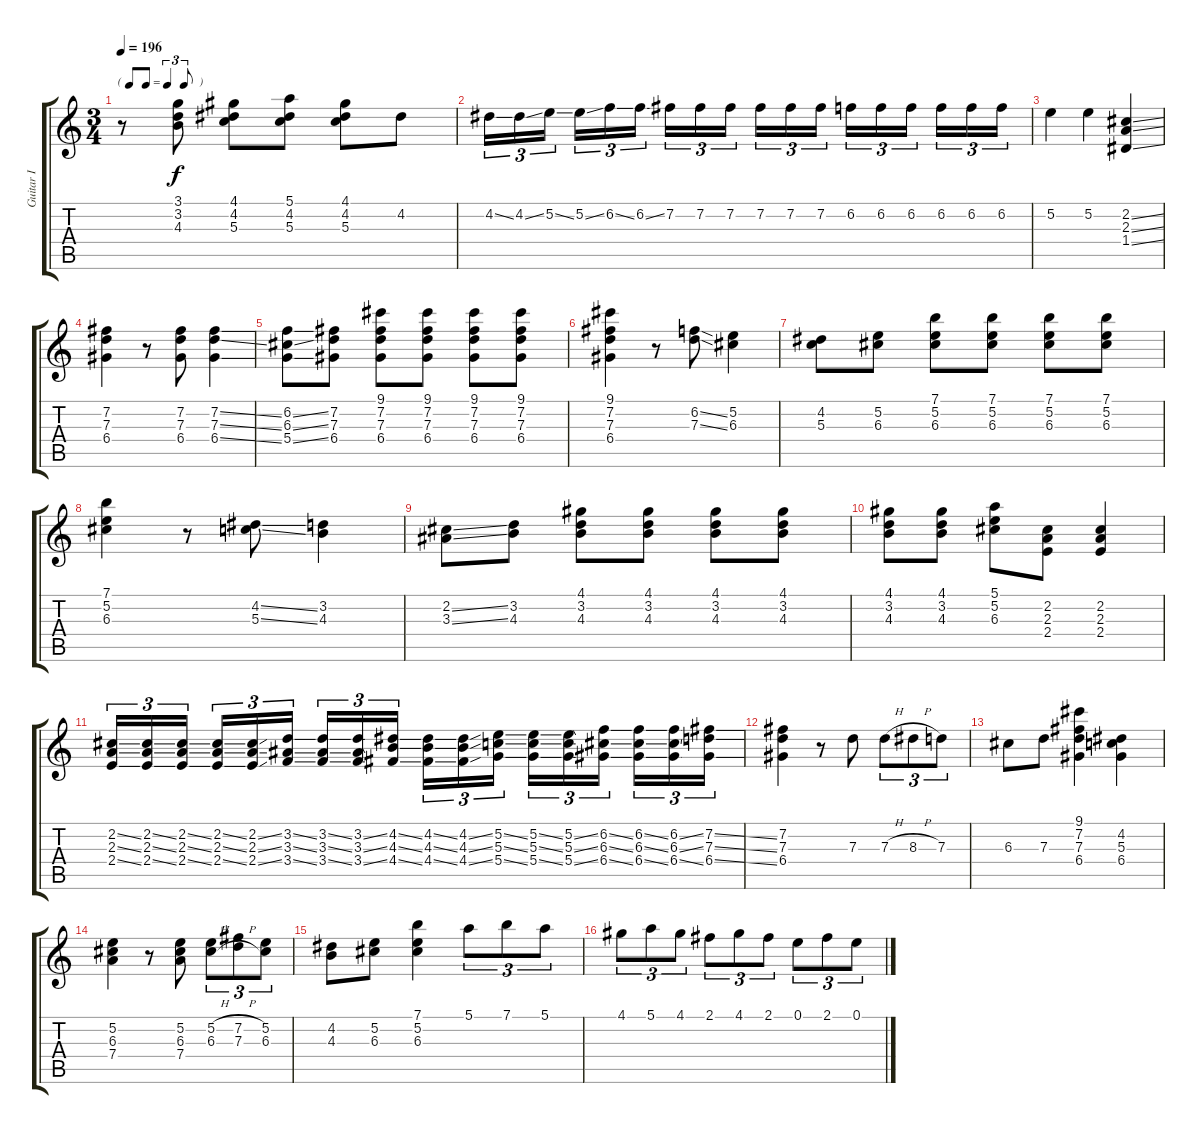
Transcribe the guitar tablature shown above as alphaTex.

\track ("Guitar I" "Guitar I") {instrument acousticguitarsteel}
\staff {score tabs}
\tuning (E4 B3 G3 D3 A2 E2) {hide}
\ts (3 4)
\tf triplet8th
\tempo 196
\clef g2
\ks c
r.8{dy f} (3.1 3.2 4.3).8 (4.1 4.2 5.3).8 (5.1 4.2 5.3).8 (4.1 4.2 5.3).8 4.2.8 |
4.2{ss}.16{tu (3 2)} 4.2{ss}.16{tu (3 2)} 5.2{ss}.16{tu (3 2)} 5.2{ss}.16{tu (3 2)} 6.2{ss}.16{tu (3 2)} 6.2{ss}.16{tu (3 2)} 7.2.16{tu (3 2)} 7.2.16{tu (3 2)} 7.2.16{tu (3 2)} 7.2.16{tu (3 2)} 7.2.16{tu (3 2)} 7.2.16{tu (3 2)} 6.2.16{tu (3 2)} 6.2.16{tu (3 2)} 6.2.16{tu (3 2)} 6.2.16{tu (3 2)} 6.2.16{tu (3 2)} 6.2.16{tu (3 2)} |
5.2.4 5.2.4 (2.2{ss} 2.3{ss} 1.4{ss}).4 |
(7.2 7.3 6.4).4 r.8 (7.2 7.3 6.4).8 (7.2{ss} 7.3{ss} 6.4{ss}).4 |
(6.2{ss} 6.3{ss} 5.4{ss}).8 (7.2 7.3 6.4).8 (9.1 7.2 7.3 6.4).8 (9.1 7.2 7.3 6.4).8 (9.1 7.2 7.3 6.4).8 (9.1 7.2 7.3 6.4).8 |
(9.1 7.2 7.3 6.4).4 r.8 (6.2{ss} 7.3{ss}).8 (5.2 6.3).4 |
(4.2 5.3).8 (5.2 6.3).8 (7.1 5.2 6.3).8 (7.1 5.2 6.3).8 (7.1 5.2 6.3).8 (7.1 5.2 6.3).8 |
(7.1 5.2 6.3).4 r.8 (4.2{ss} 5.3{ss}).8 (3.2 4.3).4 |
(2.2{ss} 3.3{ss}).8 (3.2 4.3).8 (4.1 3.2 4.3).8 (4.1 3.2 4.3).8 (4.1 3.2 4.3).8 (4.1 3.2 4.3).8 |
(4.1 3.2 4.3).8 (4.1 3.2 4.3).8 (5.1 5.2 6.3).8 (2.2 2.3 2.4).8 (2.2 2.3 2.4).4 |
(2.2{ss} 2.3{ss} 2.4{ss}).16{tu (3 2)} (2.2{ss} 2.3{ss} 2.4{ss}).16{tu (3 2)} (2.2{ss} 2.3{ss} 2.4{ss}).16{tu (3 2)} (2.2{ss} 2.3{ss} 2.4{ss}).16{tu (3 2)} (2.2{ss} 2.3{ss} 2.4{ss}).16{tu (3 2)} (3.2{ss} 3.3{ss} 3.4{ss}).16{tu (3 2)} (3.2{ss} 3.3{ss} 3.4{ss}).16{tu (3 2)} (3.2{ss} 3.3{ss} 3.4{ss}).16{tu (3 2)} (4.2{ss} 4.3{ss} 4.4{ss}).16{tu (3 2)} (4.2{ss} 4.3{ss} 4.4{ss}).16{tu (3 2)} (4.2{ss} 4.3{ss} 4.4{ss}).16{tu (3 2)} (5.2{ss} 5.3{ss} 5.4{ss}).16{tu (3 2)} (5.2{ss} 5.3{ss} 5.4{ss}).16{tu (3 2)} (5.2{ss} 5.3{ss} 5.4{ss}).16{tu (3 2)} (6.2{ss} 6.3{ss} 6.4{ss}).16{tu (3 2)} (6.2{ss} 6.3{ss} 6.4{ss}).16{tu (3 2)} (6.2{ss} 6.3{ss} 6.4{ss}).16{tu (3 2)} (7.2{ss} 7.3{ss} 6.4{ss}).16{tu (3 2)} |
(7.2 7.3 6.4).4 r.8 7.3.8 7.3{h}.8{tu (3 2)} 8.3{h}.8{tu (3 2)} 7.3.8{tu (3 2)} |
6.3.8 7.3.8 (9.1 7.2 7.3 6.4).4 (4.2 5.3 6.4).4 |
(5.2 6.3 7.4).4 r.8 (5.2 6.3 7.4).8 (5.2{h} 6.3{h}).8{tu (3 2)} (7.2{h} 7.3{h}).8{tu (3 2)} (5.2 6.3).8{tu (3 2)} |
(4.2 4.3).8 (5.2 6.3).8 (7.1 5.2 6.3).4 5.1.8{tu (3 2)} 7.1.8{tu (3 2)} 5.1.8{tu (3 2)} |
4.1.8{tu (3 2)} 5.1.8{tu (3 2)} 4.1.8{tu (3 2)} 2.1.8{tu (3 2)} 4.1.8{tu (3 2)} 2.1.8{tu (3 2)} 0.1.8{tu (3 2)} 2.1.8{tu (3 2)} 0.1.8{tu (3 2)}
